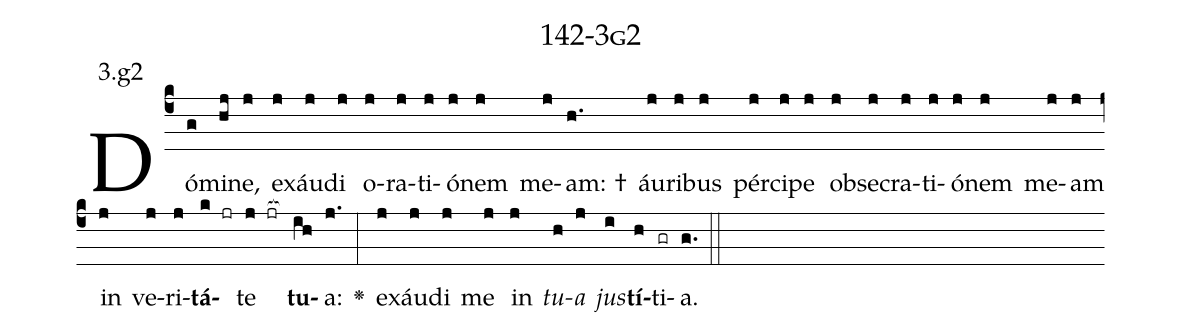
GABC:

name: 142-3g2;
annotation: 3.g2;
%%
(c4)Dó(g)mi(hj)ne,(j) ex(j)áu(j)di(j) o(j)ra(j)ti(j)ó(j)nem(j) me(j)am: †(h.) áu(j)ri(j)bus(j) pér(j)ci(j)pe(j) ob(j)se(j)cra(j)ti(j)ó(j)nem(j) me(j)am(j) in(j) ve(j)ri(j)<b>tá</b>(k jr)te(j jr[ocb:1{]) <b>tu</b>(ih[ocb:0}])a:(j.) <v>\greheightstar</v>(:) ex(j)áu(j)di(j) me(j) in(j) <i>tu</i>(h)<i>a</i>(j) <i>jus</i>(i)<b>tí</b>(h)ti(gr)a.(g.) (::)


%E(j) u(h) o(j) u(i) a(h) e.(g.) (::)
